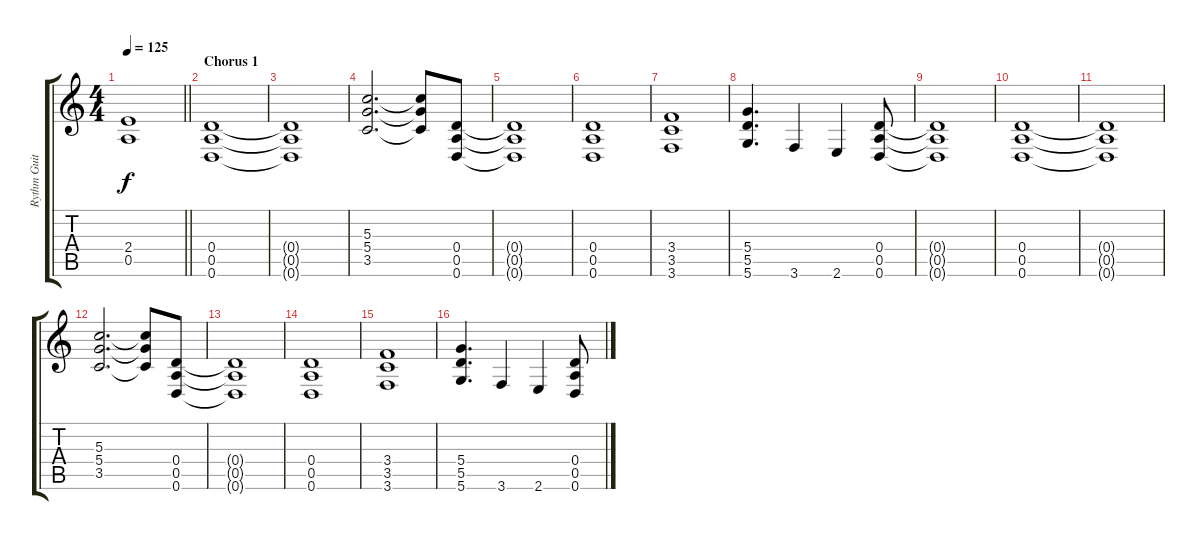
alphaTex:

\track ("Rythm Guitar" "Rythm Guit") {instrument distortionguitar}
\staff {score tabs}
\tuning (E4 B3 G3 D3 A2 D2) {hide}
\ts (4 4)
\tempo 125
\clef g2
\barLineRight lightlight
\ks c
(2.4{t} 0.5{t}).1{dy f} |
\section ("" "Chorus 1")
(0.4 0.5 0.6).1 |
(0.4{t} 0.5{t} 0.6{t}).1 |
(5.3 5.4 3.5).2{d} (5.3{t} 5.4{t} 3.5{t}).8 (0.4 0.5 0.6).8 |
(0.4{t} 0.5{t} 0.6{t}).1 |
(0.4 0.5 0.6).1 |
(3.4 3.5 3.6).1 |
(5.4 5.5 5.6).4{d} 3.6.4 2.6.4 (0.4 0.5 0.6).8 |
(0.4{t} 0.5{t} 0.6{t}).1 |
(0.4 0.5 0.6).1 |
(0.4{t} 0.5{t} 0.6{t}).1 |
(5.3 5.4 3.5).2{d} (5.3{t} 5.4{t} 3.5{t}).8 (0.4 0.5 0.6).8 |
(0.4{t} 0.5{t} 0.6{t}).1 |
(0.4 0.5 0.6).1 |
(3.4 3.5 3.6).1 |
(5.4 5.5 5.6).4{d} 3.6.4 2.6.4 (0.4 0.5 0.6).8
